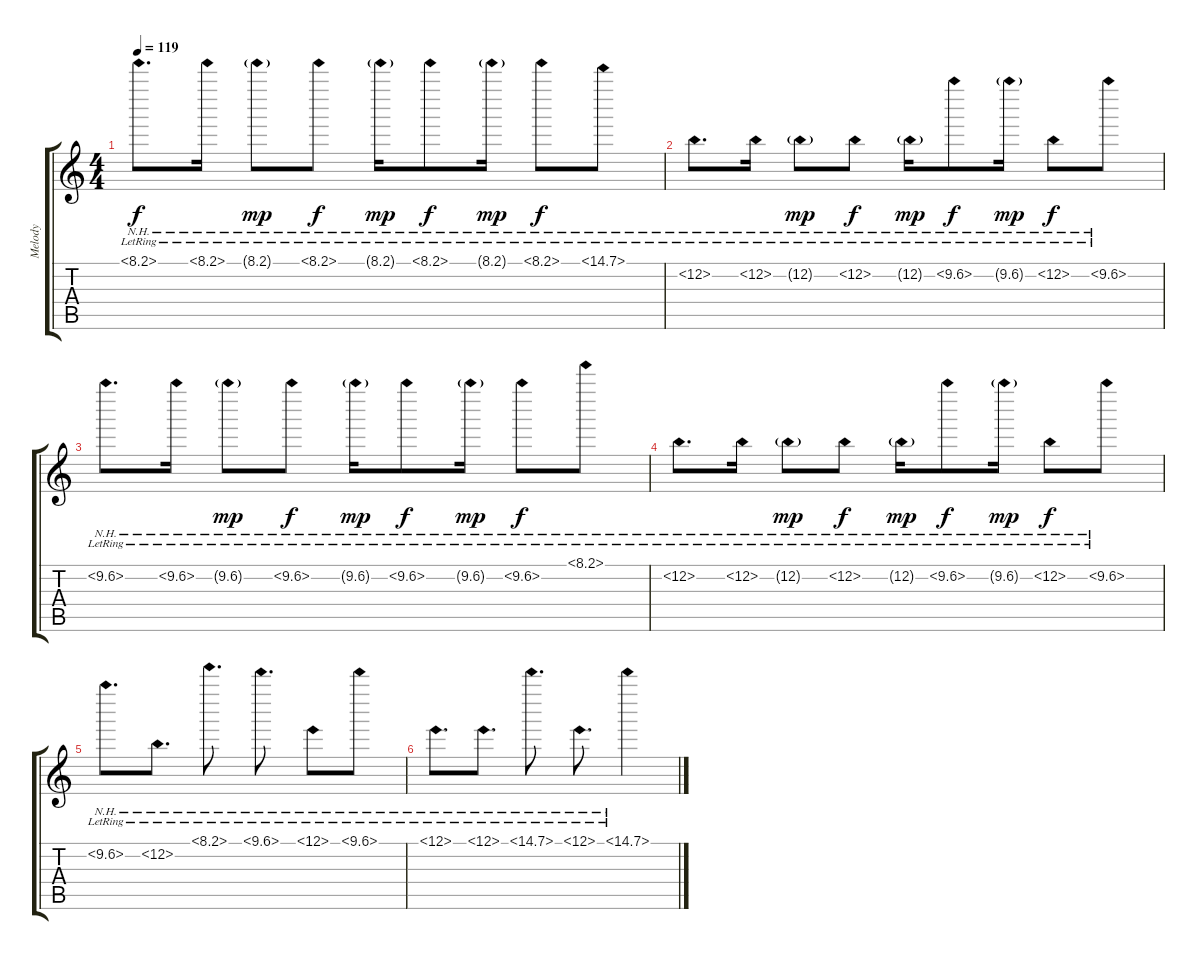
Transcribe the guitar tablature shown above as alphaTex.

\track ("Melody" "Melody") {instrument acousticguitarnylon}
\staff {score tabs}
\tuning (E4 B3 G3 D3 A2 E2) {hide}
\ts (4 4)
\tempo 119
\clef g2
\ks c
8.1{nh lr}.8{d dy f} 8.1{nh lr}.16 8.1{nh g lr}.8{dy mp} 8.1{nh lr}.8{dy f} 8.1{nh g lr}.16{dy mp} 8.1{nh lr}.8{dy f} 8.1{nh g lr}.16{dy mp} 8.1{nh lr}.8{dy f} 15.1{nh lr}.8 |
12.2{nh lr}.8{d} 12.2{nh lr}.16 12.2{nh g lr}.8{dy mp} 12.2{nh lr}.8{dy f} 12.2{nh g lr}.16{dy mp} 10.2{nh lr}.8{dy f} 10.2{nh g lr}.16{dy mp} 12.2{nh lr}.8{dy f} 10.2{nh lr}.8 |
10.2{nh lr}.8{d} 10.2{nh lr}.16 10.2{nh g lr}.8{dy mp} 10.2{nh lr}.8{dy f} 10.2{nh g lr}.16{dy mp} 10.2{nh lr}.8{dy f} 10.2{nh g lr}.16{dy mp} 10.2{nh lr}.8{dy f} 8.1{nh lr}.8 |
12.2{nh lr}.8{d} 12.2{nh lr}.16 12.2{nh g lr}.8{dy mp} 12.2{nh lr}.8{dy f} 12.2{nh g lr}.16{dy mp} 10.2{nh lr}.8{dy f} 10.2{nh g lr}.16{dy mp} 12.2{nh lr}.8{dy f} 10.2{nh lr}.8 |
10.2{nh lr}.8{d} 12.2{nh lr}.8{d} 8.1{nh lr}.8{d} 10.1{nh lr}.8{d} 12.1{nh lr}.8 10.1{nh lr}.8 |
12.1{nh lr}.8{d} 13.1{nh lr}.8{d} 15.1{nh lr}.8{d} 13.1{nh lr}.8{d} 15.1{nh lr}.4
